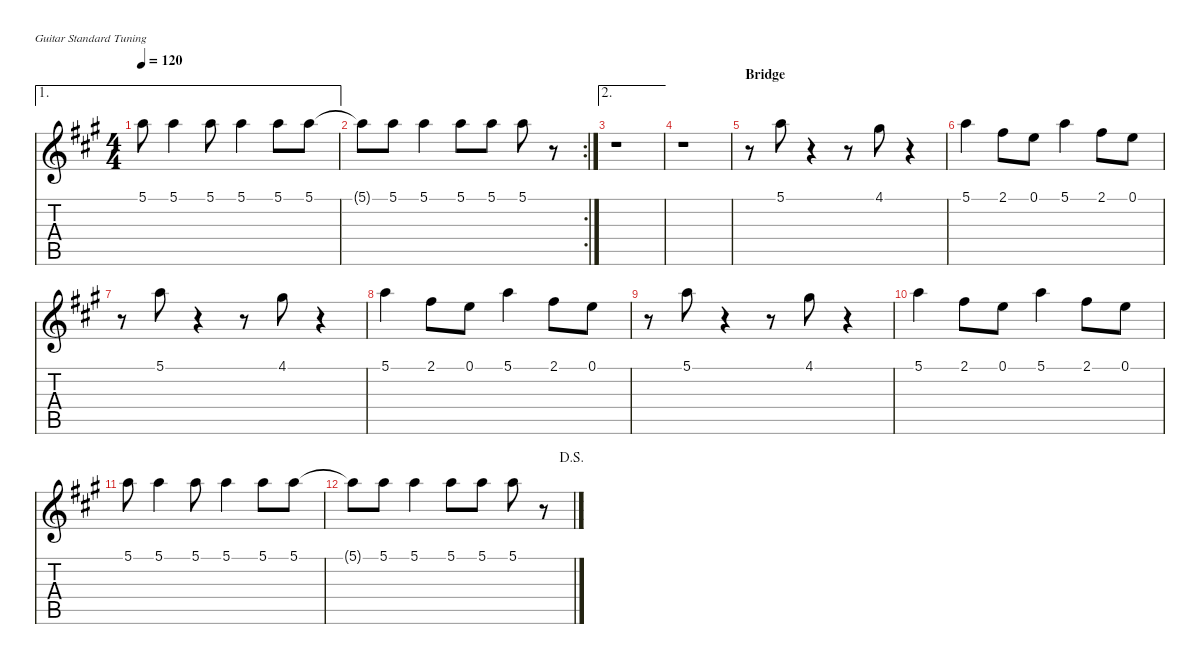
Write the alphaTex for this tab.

\defaultSystemsLayout 4
\hideDynamics
\bracketExtendMode nobrackets
\singleTrackTrackNamePolicy hidden
\multiTrackTrackNamePolicy hidden
\otherSystemsTrackNameOrientation horizontal
\track ("Brass L" "N-Gt") {multiBarRest instrument acousticguitarnylon}
\staff {score tabs}
\tuning (E4 B3 G3 D3 A2 E2)
\ae 1
\ts (4 4)
\tempo 120
\clef g2
\ks a
5.1{acc forcenatural}.8{dy f beam Down} 5.1{acc forcenatural}.4{beam Down} 5.1{acc forcenatural}.8{beam Down} 5.1{acc forcenatural}.4{beam Down} 5.1{acc forcenatural}.8{beam Down} 5.1{acc forcenatural}.8{beam Down} |
\rc 2
5.1{t acc forcenatural}.8{beam Down} 5.1{acc forcenatural}.8{beam Down} 5.1{acc forcenatural}.4{beam Down} 5.1{acc forcenatural}.8{beam Down} 5.1{acc forcenatural}.8{beam Down} 5.1{acc forcenatural}.8{beam Down} r.8{beam Down} |
\ae 2
r.1{beam Down} |
r.1{beam Down} |
\section ("" "Bridge")
r.8{beam Down} 5.1{acc forcenatural}.8{beam Down} r.4{beam Down} r.8{beam Down} 4.1{acc #}.8{beam Down} r.4{beam Down} |
5.1{acc forcenatural}.4{beam Down} 2.1{acc #}.8{beam Down} 0.1{acc forcenatural}.8{beam Down} 5.1{acc forcenatural}.4{beam Down} 2.1{acc #}.8{beam Down} 0.1{acc forcenatural}.8{beam Down} |
r.8{beam Down} 5.1{acc forcenatural}.8{beam Down} r.4{beam Down} r.8{beam Down} 4.1{acc #}.8{beam Down} r.4{beam Down} |
5.1{acc forcenatural}.4{beam Down} 2.1{acc #}.8{beam Down} 0.1{acc forcenatural}.8{beam Down} 5.1{acc forcenatural}.4{beam Down} 2.1{acc #}.8{beam Down} 0.1{acc forcenatural}.8{beam Down} |
r.8{beam Down} 5.1{acc forcenatural}.8{beam Down} r.4{beam Down} r.8{beam Down} 4.1{acc #}.8{beam Down} r.4{beam Down} |
5.1{acc forcenatural}.4{beam Down} 2.1{acc #}.8{beam Down} 0.1{acc forcenatural}.8{beam Down} 5.1{acc forcenatural}.4{beam Down} 2.1{acc #}.8{beam Down} 0.1{acc forcenatural}.8{beam Down} |
5.1{acc forcenatural}.8{beam Down} 5.1{acc forcenatural}.4{beam Down} 5.1{acc forcenatural}.8{beam Down} 5.1{acc forcenatural}.4{beam Down} 5.1{acc forcenatural}.8{beam Down} 5.1{acc forcenatural}.8{beam Down} |
\jump dalsegno
5.1{t acc forcenatural}.8{beam Down} 5.1{acc forcenatural}.8{beam Down} 5.1{acc forcenatural}.4{beam Down} 5.1{acc forcenatural}.8{beam Down} 5.1{acc forcenatural}.8{beam Down} 5.1{acc forcenatural}.8{beam Down} r.8{beam Down}
